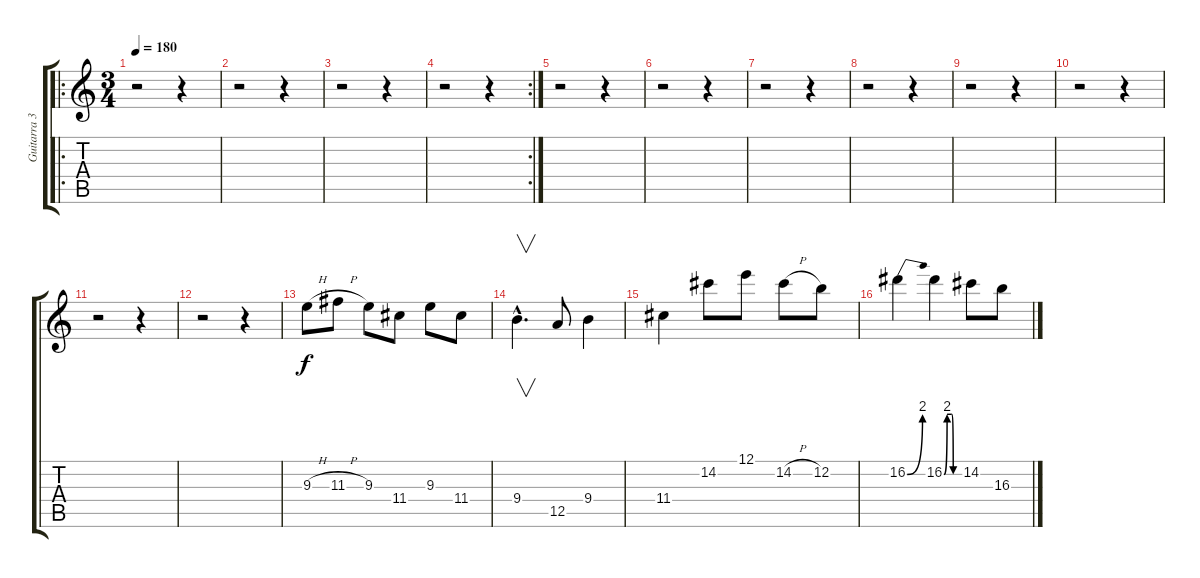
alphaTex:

\track ("Guitarra 3" "Guitarra 3") {instrument overdrivenguitar}
\staff {score tabs}
\tuning (E4 B3 G3 D3 A2 E2) {hide}
\ro
\ts (3 4)
\tempo 180
\clef g2
\ks c
r.2{dy f instrument overdrivenguitar} r.4 |
r.2 r.4 |
r.2 r.4 |
\rc 2
r.2 r.4 |
r.2 r.4 |
r.2 r.4 |
r.2 r.4 |
r.2 r.4 |
r.2 r.4 |
r.2 r.4 |
r.2 r.4 |
r.2 r.4 |
9.3{h}.8 11.3{h}.8 9.3.8 11.4.8 9.3.8 11.4.8 |
9.4{hac}.4{v d} 12.5.8 9.4.4 |
11.4.4 14.2.8 12.1.8 14.2{h}.8 12.2.8 |
16.2{be (bend 0 0 60 8)}.4 16.2{be (custom 0 0 12 8 30 8 36 0 60 0)}.4 14.2.8 16.3.8
